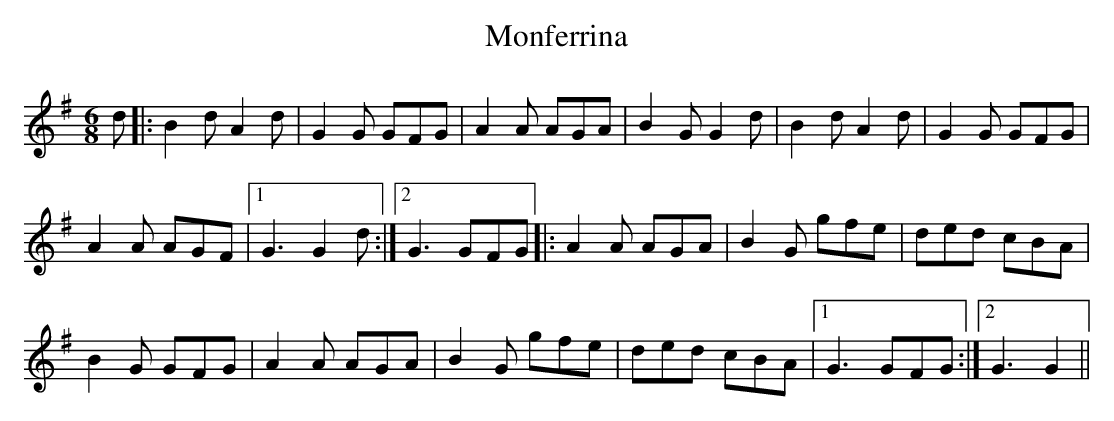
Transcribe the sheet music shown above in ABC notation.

X:1
T:Monferrina
M:6/8
L:1/8
K:G
d |: B2d A2d | G2G GFG | A2A AGA | B2G G2d | B2d A2d | G2G GFG |
A2A AGF |1 G3 G2d :|2 G3GFG |: A2A AGA | B2G gfe | ded cBA |
B2G GFG | A2A AGA | B2G gfe | ded cBA |1 G3 GFG :|2 G3G2 ||
